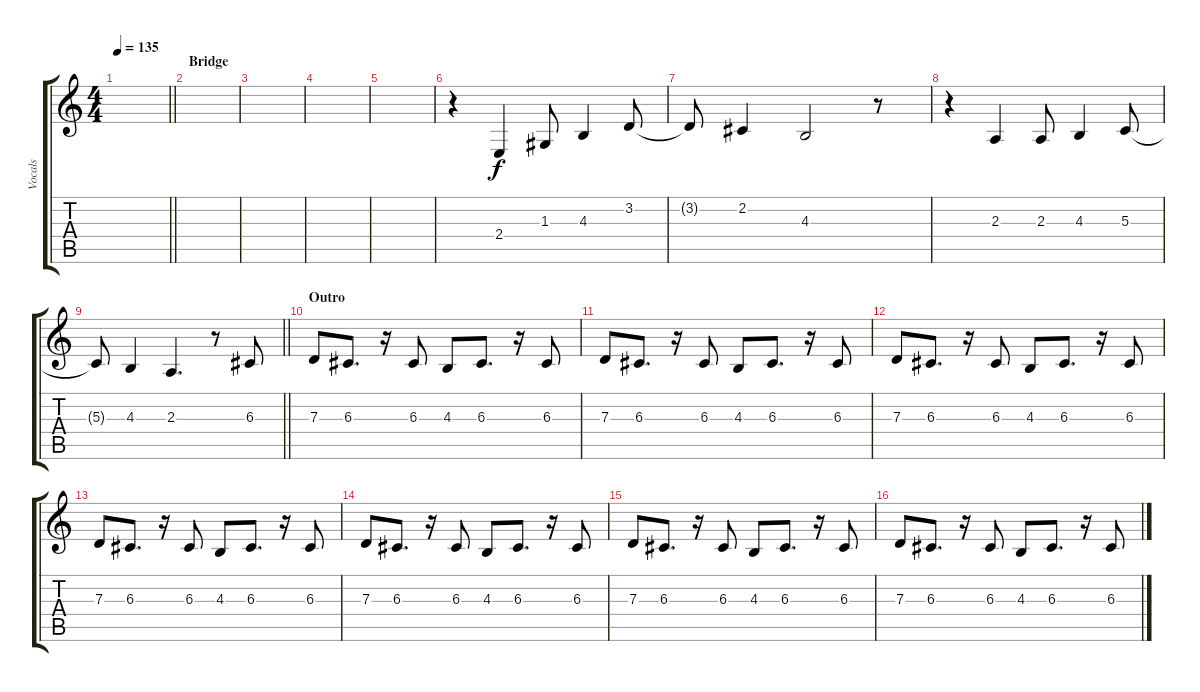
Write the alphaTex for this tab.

\track ("Vocals" "Vocals") {instrument altosax}
\staff {score tabs}
\tuning (E4 B3 G3 D3 A2 E2) {hide}
\ts (4 4)
\tempo 135
\clef g2
\barLineRight lightlight
\ks c
|
\section ("" "Bridge")
|
|
|
|
r.4 2.4.4 1.3.8 4.3.4 3.2.8 |
3.2{t}.8 2.2.4 4.3.2 r.8 |
r.4 2.3.4 2.3.8 4.3.4 5.3.8 |
\barLineRight lightlight
5.3{t}.8 4.3.4 2.3.4{d} r.8 6.3.8 |
\section ("" "Outro")
7.3.8 6.3.8{d} r.16 6.3.8 4.3.8 6.3.8{d} r.16 6.3.8 |
7.3.8 6.3.8{d} r.16 6.3.8 4.3.8 6.3.8{d} r.16 6.3.8 |
7.3.8 6.3.8{d} r.16 6.3.8 4.3.8 6.3.8{d} r.16 6.3.8 |
7.3.8 6.3.8{d} r.16 6.3.8 4.3.8 6.3.8{d} r.16 6.3.8 |
7.3.8 6.3.8{d} r.16 6.3.8 4.3.8 6.3.8{d} r.16 6.3.8 |
7.3.8 6.3.8{d} r.16 6.3.8 4.3.8 6.3.8{d} r.16 6.3.8 |
7.3.8 6.3.8{d} r.16 6.3.8 4.3.8 6.3.8{d} r.16 6.3.8
